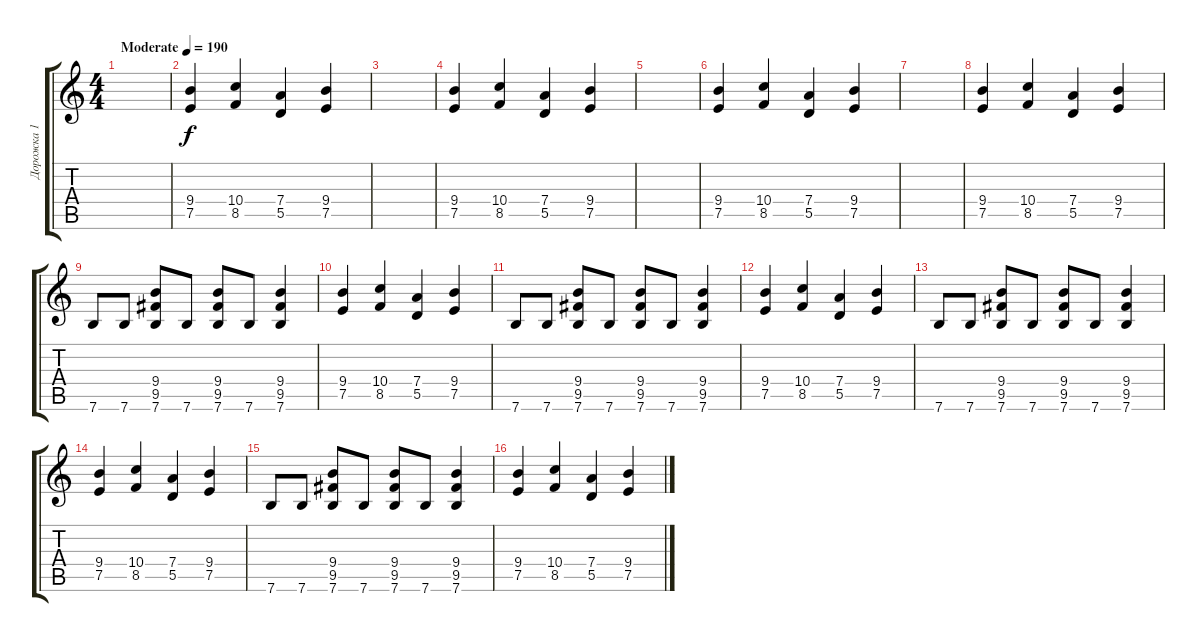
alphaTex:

\track ("Дорожка 1" "Дорожка 1") {instrument distortionguitar}
\staff {score tabs}
\tuning (E4 B3 G3 D3 A2 E2) {hide}
\ts (4 4)
\tempo (190 "Moderate")
\clef g2
\ks c
|
(9.4 7.5).4 (10.4 8.5).4 (7.4 5.5).4 (9.4 7.5).4 |
|
(9.4 7.5).4 (10.4 8.5).4 (7.4 5.5).4 (9.4 7.5).4 |
|
(9.4 7.5).4 (10.4 8.5).4 (7.4 5.5).4 (9.4 7.5).4 |
|
(9.4 7.5).4 (10.4 8.5).4 (7.4 5.5).4 (9.4 7.5).4 |
7.6.8 7.6.8 (9.4 9.5 7.6).8 7.6.8 (9.4 9.5 7.6).8 7.6.8 (9.4 9.5 7.6).4 |
(9.4 7.5).4 (10.4 8.5).4 (7.4 5.5).4 (9.4 7.5).4 |
7.6.8 7.6.8 (9.4 9.5 7.6).8 7.6.8 (9.4 9.5 7.6).8 7.6.8 (9.4 9.5 7.6).4 |
(9.4 7.5).4 (10.4 8.5).4 (7.4 5.5).4 (9.4 7.5).4 |
7.6.8 7.6.8 (9.4 9.5 7.6).8 7.6.8 (9.4 9.5 7.6).8 7.6.8 (9.4 9.5 7.6).4 |
(9.4 7.5).4 (10.4 8.5).4 (7.4 5.5).4 (9.4 7.5).4 |
7.6.8 7.6.8 (9.4 9.5 7.6).8 7.6.8 (9.4 9.5 7.6).8 7.6.8 (9.4 9.5 7.6).4 |
(9.4 7.5).4 (10.4 8.5).4 (7.4 5.5).4 (9.4 7.5).4
